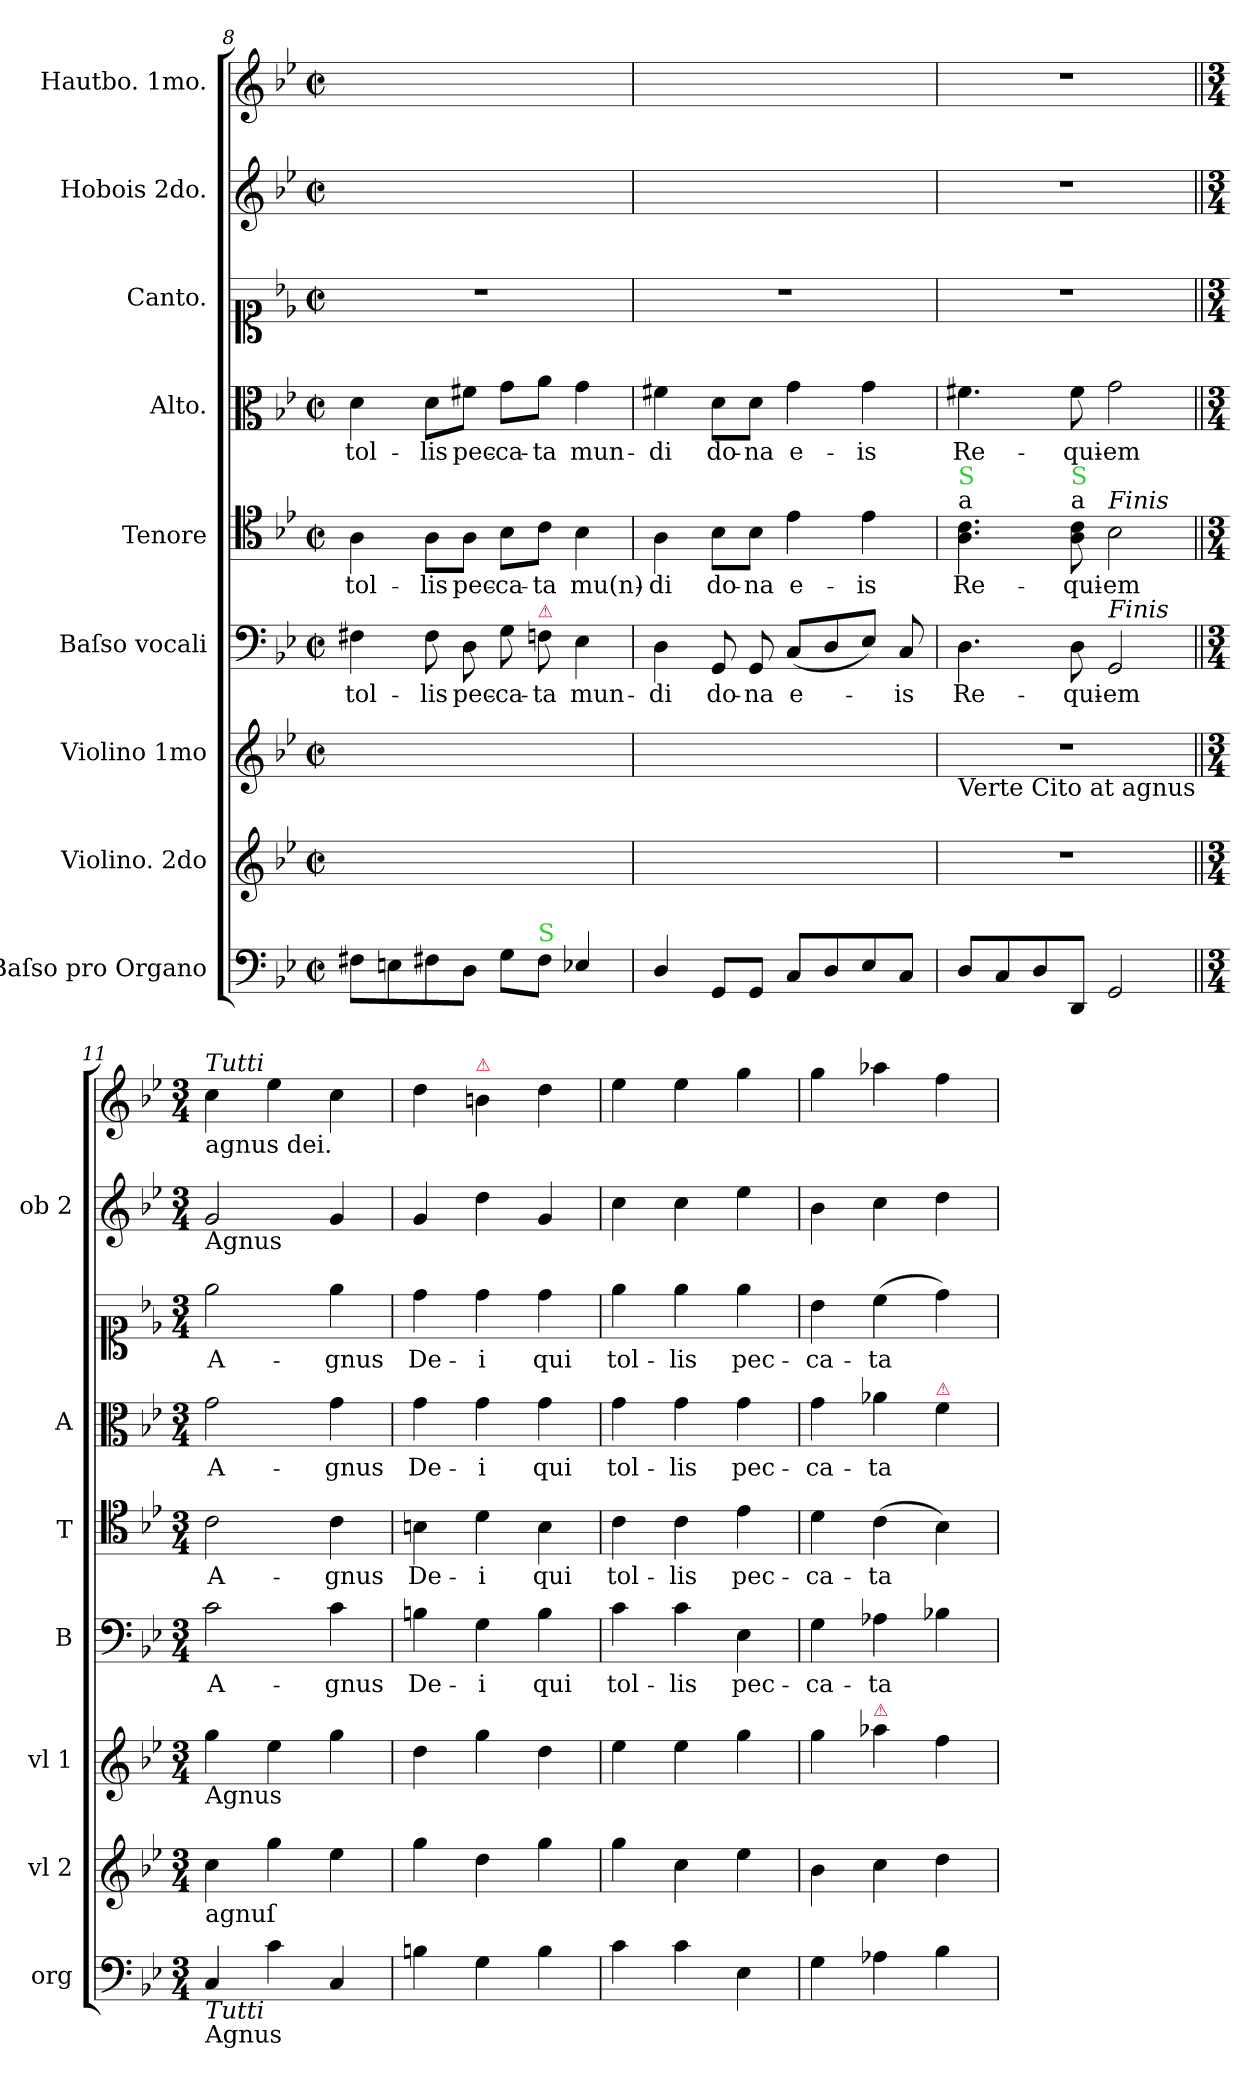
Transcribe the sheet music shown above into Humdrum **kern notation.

**kern	**kern	**kern	**kern	**text	**kern	**text	**kern	**text	**kern	**text	**kern	**kern
*part9	*part8	*part7	*part6	*part6	*part5	*part5	*part4	*part4	*part3	*part3	*part2	*part1
*staff9	*staff8	*staff7	*staff6	*staff6	*staff5	*staff5	*staff4	*staff4	*staff3	*staff3	*staff2	*staff1
*I"Baſso pro Organo	*I"Violino. 2do	*I"Violino 1mo	*I"Baſso vocali	*	*I"Tenore	*	*I"Alto.	*	*I"Canto.	*	*I"Hobois 2do.	*I"Hautbo. 1mo.
*I'org	*I'vl 2	*I'vl 1	*I'B	*	*I'T	*	*I'A	*	*	*	*I'ob 2	*
*clefF4	*clefG2	*clefG2	*clefF4	*	*clefC4	*	*clefC3	*	*clefC1	*	*clefG2	*clefG2
*k[b-e-]	*k[b-e-]	*k[b-e-]	*k[b-e-]	*	*k[b-e-]	*	*k[b-e-]	*	*k[b-e-]	*	*k[b-e-]	*k[b-e-]
*M2/2	*M2/2	*M2/2	*M2/2	*	*M2/2	*	*M2/2	*	*M2/2	*	*M2/2	*M2/2
*met(c|)	*met(c|)	*met(c|)	*met(c|)	*	*met(c|)	*	*met(c|)	*	*met(c|)	*	*met(c|)	*met(c|)
=8	=8	=8	=8	=8	=8	=8	=8	=8	=8	=8	=8	=8
8F#X\L	1ryy	1ryy	4F#X\	tol-	4A\	tol-	4d\	tol-	1r	.	1ryy	1ryy
8En\	.	.	.	.	.	.	.	.	.	.	.	.
8F#X\	.	.	8F#\	-lis	8A\L	-lis	8d\L	-lis	.	.	.	.
8D\J	.	.	8D\	pec-	8A\J	pec-	8f#X\J	pec-	.	.	.	.
8G\L	.	.	8G\	-ca-	8B-\L	-ca-	8g\L	-ca-	.	.	.	.
!	!	!	!LO:TX:a:color=crimson:t=⚠	!	!	!	!	!	!	!	!	!
!LO:TX:a:color=limegreen:t=S	!	!	!	!	!	!	!	!	!	!	!	!
8F#\J	.	.	8Fn\	-ta	8c\J	-ta	8a\J	-ta	.	.	.	.
4E-X/	.	.	4E-\	mun-	4B-\	mu(n)-	4g\	mun-	.	.	.	.
=9	=9	=9	=9	=9	=9	=9	=9	=9	=9	=9	=9	=9
4D/	1ryy	1ryy	4D\	-di	4A\	-di	4f#X\	-di	1r	.	1ryy	1ryy
8GG/L	.	.	8GG/	do-	8B-\L	do-	8d\L	do-	.	.	.	.
8GG/J	.	.	8GG/	-na	8B-\J	-na	8d\J	-na	.	.	.	.
8C/L	.	.	(8C/L	e-	4e-\	e-	4g\	e-	.	.	.	.
8D/	.	.	8D/	.	.	.	.	.	.	.	.	.
8E-/	.	.	8E-/J)	.	4e-\	-is	4g\	-is	.	.	.	.
8C/J	.	.	8C/	-is	.	.	.	.	.	.	.	.
=10	=10	=10	=10	=10	=10	=10	=10	=10	=10	=10	=10	=10
!	!	!	!	!	!LO:TX:a:t=a	!	!	!	!	!	!	!
!	!	!	!	!	!LO:TX:a:color=limegreen:t=S	!	!	!	!	!	!	!
!	!	!LO:TX:b:t=Verte Cito at agnus	!	!	!	!	!	!	!	!	!	!
8D/L	1r	1r	4.D\	Re-	4.A\ 4.c\	Re-	4.f#X\	Re-	1r	.	1r	1r
8C/	.	.	.	.	.	.	.	.	.	.	.	.
8D/	.	.	.	.	.	.	.	.	.	.	.	.
!	!	!	!	!	!LO:TX:a:t=a	!	!	!	!	!	!	!
!	!	!	!	!	!LO:TX:a:color=limegreen:t=S	!	!	!	!	!	!	!
8DD/J	.	.	8D\	-qui-	8A\ 8c\	-qui-	8f#\	-qui-	.	.	.	.
!	!	!	!	!	!LO:TX:a:i:t=Finis	!	!	!	!	!	!	!
!	!	!	!LO:TX:a:i:t=Finis	!	!	!	!	!	!	!	!	!
2GG/	.	.	2GG/	-em	2B-\	-em	2g\	-em	.	.	.	.
=11||	=11||	=11||	=11||	=11||	=11||	=11||	=11||	=11||	=11||	=11||	=11||	=11||
*M3/4	*M3/4	*M3/4	*M3/4	*	*M3/4	*	*M3/4	*	*M3/4	*	*M3/4	*M3/4
!	!	!	!	!	!	!	!	!	!	!	!	!LO:TX:a:i:t=Tutti
!	!	!	!	!	!	!	!	!	!	!	!	!LO:TX:b:t=agnus dei.
!	!	!	!	!	!	!	!	!	!	!	!LO:TX:b:t=Agnus	!
!	!	!LO:TX:b:t=Agnus	!	!	!	!	!	!	!	!	!	!
!	!LO:TX:b:t=agnuſ	!	!	!	!	!	!	!	!	!	!	!
!LO:TX:b:i:t=Tutti	!	!	!	!	!	!	!	!	!	!	!	!
!LO:TX:b:t=Agnus	!	!	!	!	!	!	!	!	!	!	!	!
4C/	4cc\	4gg\	2c\	A-	2c\	A-	2g\	A-	2ee-\	A-	2g/	4cc\
4c\	4gg\	4ee-\	.	.	.	.	.	.	.	.	.	4ee-\
4C/	4ee-\	4gg\	4c\	-gnus	4c\	-gnus	4g\	-gnus	4ee-\	-gnus	4g/	4cc\
=12	=12	=12	=12	=12	=12	=12	=12	=12	=12	=12	=12	=12
4Bn\	4gg\	4dd\	4Bn\	De-	4Bn\	De-	4g\	De-	4dd\	De-	4g/	4dd\
!	!	!	!	!	!	!	!	!	!	!	!	!LO:TX:a:color=crimson:t=⚠
4G\	4dd\	4gg\	4G\	-i	4d\	-i	4g\	-i	4dd\	-i	4dd\	4bn\
4B\	4gg\	4dd\	4B\	qui	4B\	qui	4g\	qui	4dd\	qui	4g/	4dd\
=13	=13	=13	=13	=13	=13	=13	=13	=13	=13	=13	=13	=13
4c\	4gg\	4ee-\	4c\	tol-	4c\	tol-	4g\	tol-	4ee-\	tol-	4cc\	4ee-\
4c\	4cc\	4ee-\	4c\	-lis	4c\	-lis	4g\	-lis	4ee-\	-lis	4cc\	4ee-\
4E-\	4ee-\	4gg\	4E-\	pec-	4e-\	pec-	4g\	pec-	4ee-\	pec-	4ee-\	4gg\
=14	=14	=14	=14	=14	=14	=14	=14	=14	=14	=14	=14	=14
4G\	4b-\	4gg\	4G\	-ca-	4d\	-ca-	4g\	-ca-	4b-\	-ca-	4b-\	4gg\
!	!	!LO:TX:a:color=crimson:t=⚠	!	!	!	!	!	!	!	!	!	!
4A-X\	4cc\	4aa-X\	4A-X\	-ta	(4c\	-ta	4a-X\	-ta	(4cc\	-ta	4cc\	4aa-X\
!	!	!	!	!	!	!	!LO:TX:a:color=crimson:t=⚠	!	!	!	!	!
4B-\	4dd\	4ff\	4B-X\	.	4B-\)	.	4f\	.	4dd\)	.	4dd\	4ff\
=	=	=	=	=	=	=	=	=	=	=	=	=
*-	*-	*-	*-	*-	*-	*-	*-	*-	*-	*-	*-	*-
